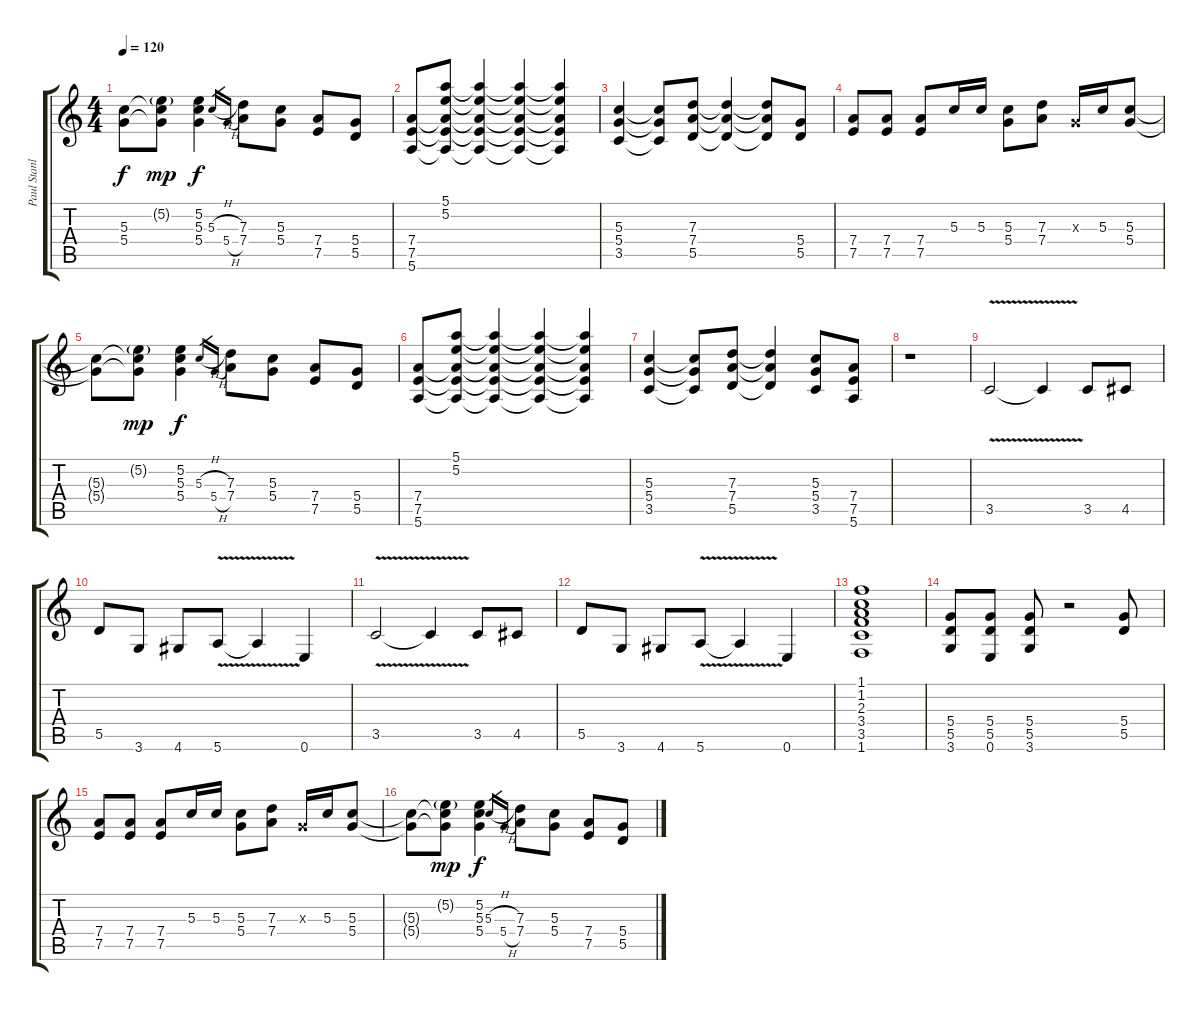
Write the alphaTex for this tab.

\track ("Paul Stanley" "Paul Stanl") {instrument overdrivenguitar}
\staff {score tabs}
\tuning (E4 B3 G3 D3 A2 E2) {hide}
\ts (4 4)
\tempo 120
\clef g2
\ks c
(5.3{t} 5.4{t}).8{dy f} (5.2{g} 5.3{t} 5.4{t}).8{dy mp} (5.2 5.3 5.4).4{dy f} 5.3{h}.16{gr} 5.4{h}.16{gr} (7.3 7.4).8 (5.3 5.4).8 (7.4 7.5).8 (5.4 5.5).8 |
(7.4 7.5 5.6).8 (5.1 5.2 7.4{t} 7.5{t} 5.6{t}).8 (5.1{t} 5.2{t} 7.4{t} 7.5{t} 5.6{t}).4 (5.1{t} 5.2{t} 7.4{t} 7.5{t} 5.6{t}).4 (5.1{t} 5.2{t} 7.4{t} 7.5{t} 5.6{t}).4 |
(5.3 5.4 3.5).4 (5.3{t} 5.4{t} 3.5{t}).8 (7.3 7.4 5.5).8 (7.3{t} 7.4{t} 5.5{t}).4 (7.3{t} 7.4{t} 5.5{t}).8 (5.4 5.5).8 |
(7.4 7.5).8 (7.4 7.5).8 (7.4 7.5).8 5.3.16 5.3.16 (5.3 5.4).8 (7.3 7.4).8 0.3{x}.16 5.3.16 (5.3 5.4).8 |
(5.3{t} 5.4{t}).8 (5.2{g} 5.3{t} 5.4{t}).8{dy mp} (5.2 5.3 5.4).4{dy f} 5.3{h}.16{gr} 5.4{h}.16{gr} (7.3 7.4).8 (5.3 5.4).8 (7.4 7.5).8 (5.4 5.5).8 |
(7.4 7.5 5.6).8 (5.1 5.2 7.4{t} 7.5{t} 5.6{t}).8 (5.1{t} 5.2{t} 7.4{t} 7.5{t} 5.6{t}).4 (5.1{t} 5.2{t} 7.4{t} 7.5{t} 5.6{t}).4 (5.1{t} 5.2{t} 7.4{t} 7.5{t} 5.6{t}).4 |
(5.3 5.4 3.5).4 (5.3{t} 5.4{t} 3.5{t}).8 (7.3 7.4 5.5).8 (7.3{t} 7.4{t} 5.5{t}).4 (5.3 5.4 3.5).8 (7.4 7.5 5.6).8 |
r.1 |
3.5{v}.2 3.5{t}.4 3.5.8 4.5.8 |
5.5.8 3.6.8 4.6.8 5.6{v}.8 5.6{t}.4 0.6.4 |
3.5{v}.2 3.5{t}.4 3.5.8 4.5.8 |
5.5.8 3.6.8 4.6.8 5.6{v}.8 5.6{t}.4 0.6.4 |
(1.1 1.2 2.3 3.4 3.5 1.6).1 |
(5.4 5.5 3.6).8 (5.4 5.5 0.6).8 (5.4 5.5 3.6).8 r.2 (5.4 5.5).8 |
(7.4 7.5).8 (7.4 7.5).8 (7.4 7.5).8 5.3.16 5.3.16 (5.3 5.4).8 (7.3 7.4).8 0.3{x}.16 5.3.16 (5.3 5.4).8 |
(5.3{t} 5.4{t}).8 (5.2{g} 5.3{t} 5.4{t}).8{dy mp} (5.2 5.3 5.4).4{dy f} 5.3{h}.16{gr} 5.4{h}.16{gr} (7.3 7.4).8 (5.3 5.4).8 (7.4 7.5).8 (5.4 5.5).8
